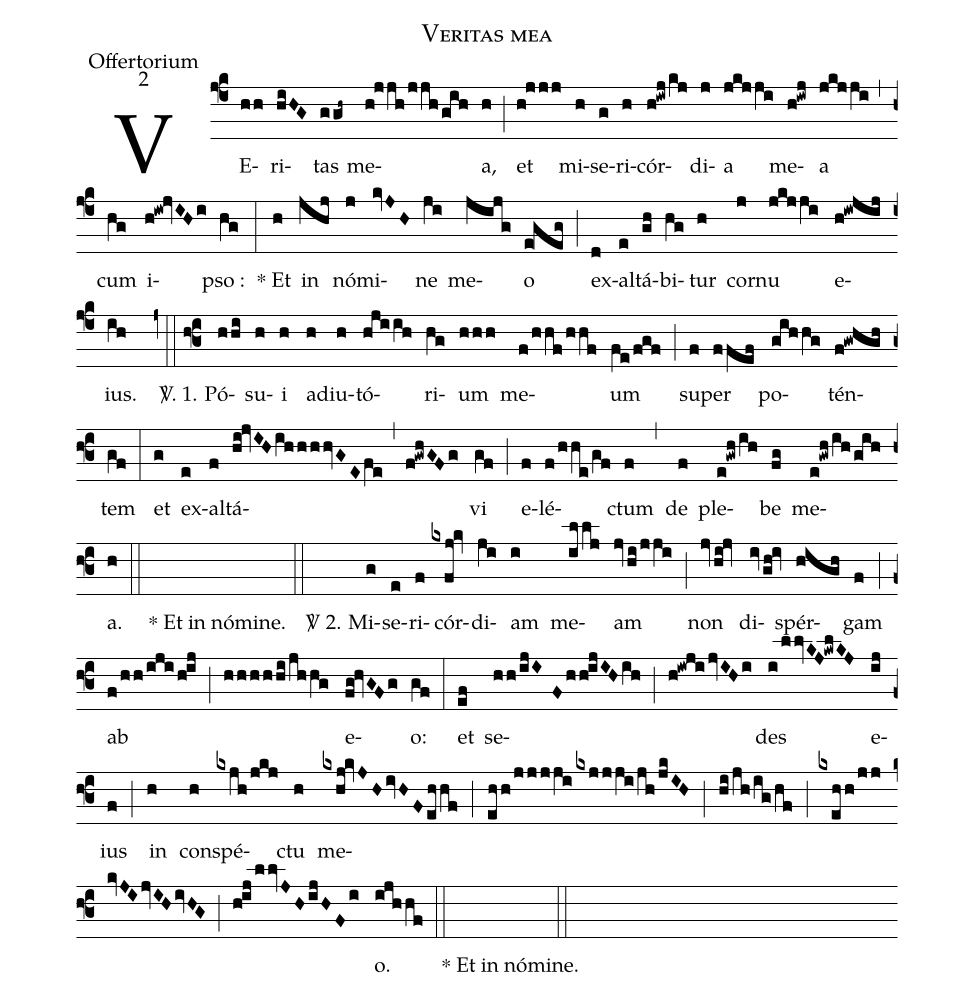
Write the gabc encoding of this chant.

name:Veritas mea;
office-part:Offertorium;
mode:2;
%%
(f4) VE(hh)ri(hiHG)tas(ggh~) me(h!jjh/jjhgih)a,(h) (;) et(h!jjj) mi(h)se(g)ri(h)cór(h!iwj/kj)di(j)a(jkjji) me(h!iwj)a(jkjji) (,) cum(hg) i(h!iw!jvIHi)pso :(hg) (:)* Et(h) in(jhj) nó(j)mi(kvJH)ne(ji) me(jijg)o(e!geg) (;) ex(d)al(e)tá(gh)bi(hg)tur(h) cor(j)nu(jkjji) e(h!iwjij)ius.(ih)
(z0::f3) <sp>V/</sp>. 1. Pó(hhi)su(h)i(h) ad(h)iu(h)tó(hjiih)ri(hg)um(hhh) me(f/hhf/hhf)um(fe/fgf) (;) su(f)per(ffef) po(gihhg)tén(f!gwhgh)tem(gf) (:) et(g) ex(e)al(f)tá(hi!jvIHihhhhvGEfe)(,)(f!gwhGFg)vi(gf) (;) e(f)lé(f/hhe/gf)ctum(f) (,) de(f) ple(e!gwh/ih)be(fg) me(e!gwh/ih/gih)a.(h) (::) ()* Et in nómine.() (::)
<sp>V/</sp> 2. Mi(g)se(e)ri(f)cór(kxfj!kv)di(ji)am(i) me(illj)am(jv/hi/jji) (;) non(jv/hi!jv) di(iv/gh!iv)spér(high)gam(f) (;) ab(f/hh/iji/hij) (;) (hhhhhi/jhhg) e(fg!hvGFg)o:(gf) (:) et(ef) se(hh/ijIFhhijIHih)(;)(h!iwji/jvIHi)des(i/llvKJ!kwlKJ) e(ij)ius(f) (;) in(h) con(h)spé(kxjh/jkj)ctu(h) me(kxhj!kvJHivHFehhf)(;)(ehh/jjjji/kxjjji/jh/jkIH)(;)(hi/jh/ig/hf)(;)(kxehh/jj/kvJIjvIHivHG)(;)(hij/llvJHijHFi)o.(ijhhf) (::) ()* Et in nómine.() (::)
